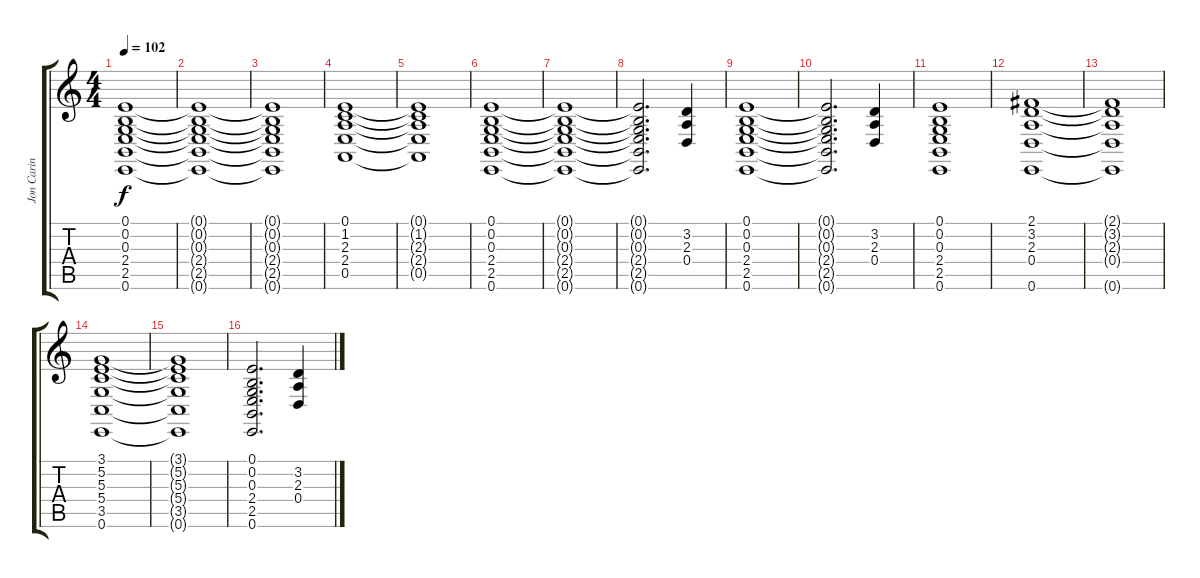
\track ("Jon Carin" "Jon Carin") {instrument pad3polysynth}
\staff {score tabs}
\tuning (E4 B3 G3 D3 A2 E2) {hide}
\ts (4 4)
\tempo 102
\clef g2
\ks c
(0.1{t} 0.2{t} 0.3{t} 2.4{t} 2.5{t} 0.6{t}).1{dy f} |
(0.1{t} 0.2{t} 0.3{t} 2.4{t} 2.5{t} 0.6{t}).1 |
(0.1{t} 0.2{t} 0.3{t} 2.4{t} 2.5{t} 0.6{t}).1 |
(0.1 1.2 2.3 2.4 0.5).1 |
(0.1{t} 1.2{t} 2.3{t} 2.4{t} 0.5{t}).1 |
(0.1 0.2 0.3 2.4 2.5 0.6).1 |
(0.1{t} 0.2{t} 0.3{t} 2.4{t} 2.5{t} 0.6{t}).1 |
(0.1{t} 0.2{t} 0.3{t} 2.4{t} 2.5{t} 0.6{t}).2{d} (3.2 2.3 0.4).4 |
(0.1 0.2 0.3 2.4 2.5 0.6).1 |
(0.1{t} 0.2{t} 0.3{t} 2.4{t} 2.5{t} 0.6{t}).2{d} (3.2 2.3 0.4).4 |
(0.1 0.2 0.3 2.4 2.5 0.6).1 |
(2.1 3.2 2.3 0.4 0.6).1 |
(2.1{t} 3.2{t} 2.3{t} 0.4{t} 0.6{t}).1 |
(3.1 5.2 5.3 5.4 3.5 0.6).1 |
(3.1{t} 5.2{t} 5.3{t} 5.4{t} 3.5{t} 0.6{t}).1 |
(0.1 0.2 0.3 2.4 2.5 0.6).2{d} (3.2 2.3 0.4).4
